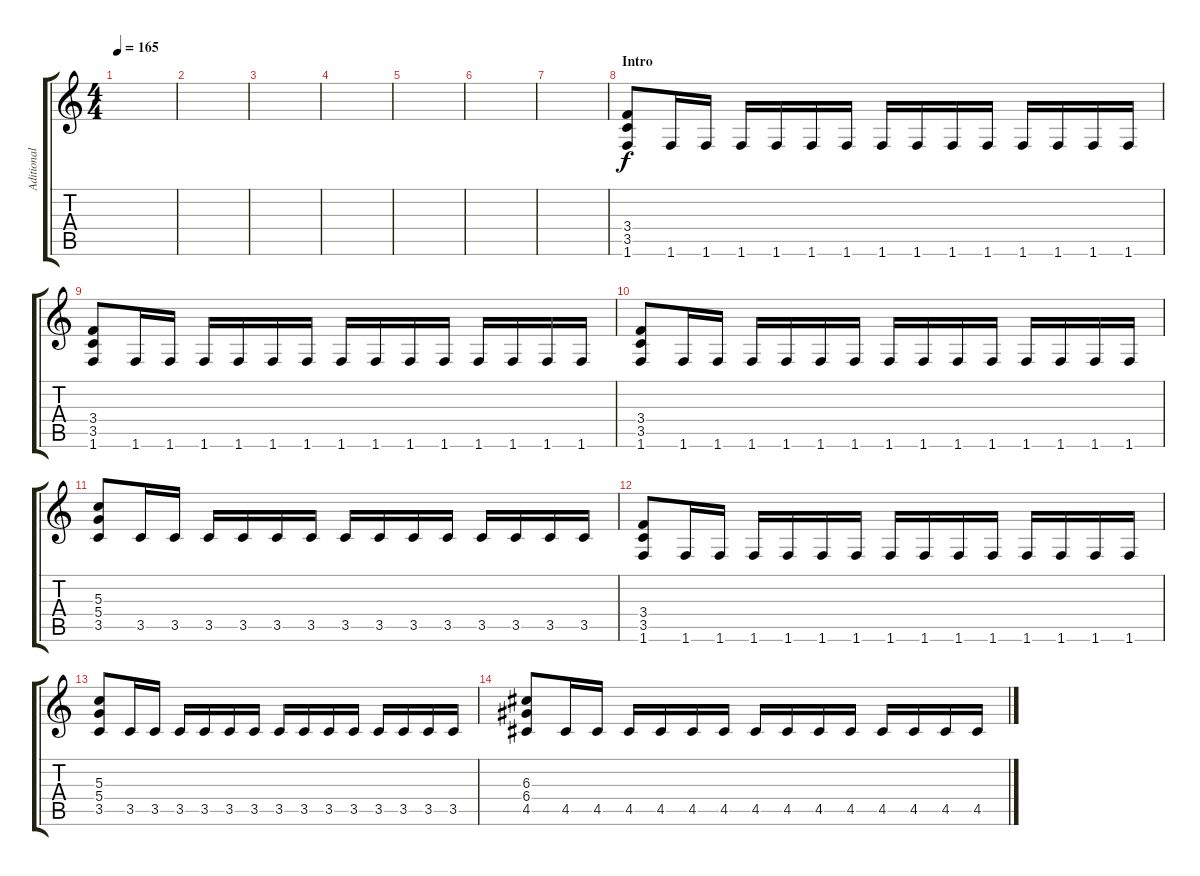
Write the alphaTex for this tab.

\track ("Aditional Guitars" "Aditional ") {instrument distortionguitar}
\staff {score tabs}
\tuning (E4 B3 G3 D3 A2 E2) {hide}
\ts (4 4)
\tempo 165
\clef g2
\ks c
|
|
|
|
|
|
|
\section ("" "Intro")
(3.4 3.5 1.6).8 1.6.16 1.6.16 1.6.16 1.6.16 1.6.16 1.6.16 1.6.16 1.6.16 1.6.16 1.6.16 1.6.16 1.6.16 1.6.16 1.6.16 |
(3.4 3.5 1.6).8 1.6.16 1.6.16 1.6.16 1.6.16 1.6.16 1.6.16 1.6.16 1.6.16 1.6.16 1.6.16 1.6.16 1.6.16 1.6.16 1.6.16 |
(3.4 3.5 1.6).8 1.6.16 1.6.16 1.6.16 1.6.16 1.6.16 1.6.16 1.6.16 1.6.16 1.6.16 1.6.16 1.6.16 1.6.16 1.6.16 1.6.16 |
(5.3 5.4 3.5).8 3.5.16 3.5.16 3.5.16 3.5.16 3.5.16 3.5.16 3.5.16 3.5.16 3.5.16 3.5.16 3.5.16 3.5.16 3.5.16 3.5.16 |
(3.4 3.5 1.6).8 1.6.16 1.6.16 1.6.16 1.6.16 1.6.16 1.6.16 1.6.16 1.6.16 1.6.16 1.6.16 1.6.16 1.6.16 1.6.16 1.6.16 |
(5.3 5.4 3.5).8 3.5.16 3.5.16 3.5.16 3.5.16 3.5.16 3.5.16 3.5.16 3.5.16 3.5.16 3.5.16 3.5.16 3.5.16 3.5.16 3.5.16 |
(6.3 6.4 4.5).8 4.5.16 4.5.16 4.5.16 4.5.16 4.5.16 4.5.16 4.5.16 4.5.16 4.5.16 4.5.16 4.5.16 4.5.16 4.5.16 4.5.16
